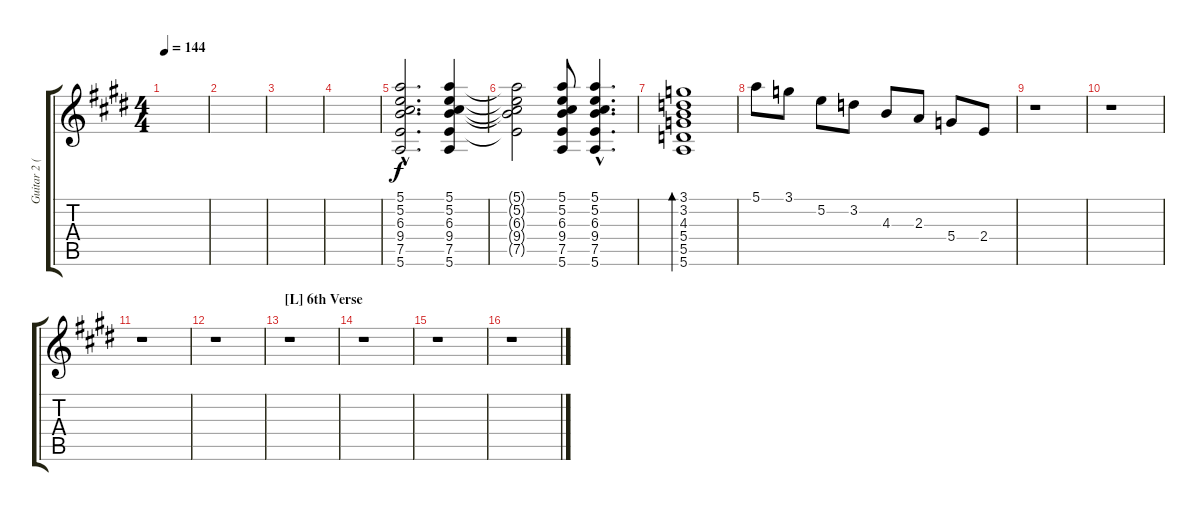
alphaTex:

\track ("Guitar 2 (12 string)" "Guitar 2 (") {instrument acousticguitarsteel}
\staff {score tabs}
\tuning (E4 B3 G3 D3 A2 E2) {hide}
\ts (4 4)
\tempo 144
\clef g2
\ks e
|
|
|
|
(5.1{hac} 5.2{hac} 6.3{hac} 9.4{hac} 7.5{hac} 5.6{hac}).2{d} (5.1 5.2 6.3 9.4 7.5 5.6).4 |
(5.1{t} 5.2{t} 6.3{t} 9.4{t} 7.5{t}).2 (5.1 5.2 6.3 9.4 7.5 5.6).8 (5.1{hac} 5.2{hac} 6.3{hac} 9.4{hac} 7.5{hac} 5.6{hac}).4{d} |
(3.1 3.2 4.3 5.4 5.5 5.6).1{bd 120} |
5.1.8 3.1.8 5.2.8 3.2.8 4.3.8 2.3.8 5.4.8 2.4.8 |
r.1 |
r.1 |
r.1 |
r.1 |
\section ("" "[L] 6th Verse")
r.1 |
r.1 |
r.1 |
r.1
